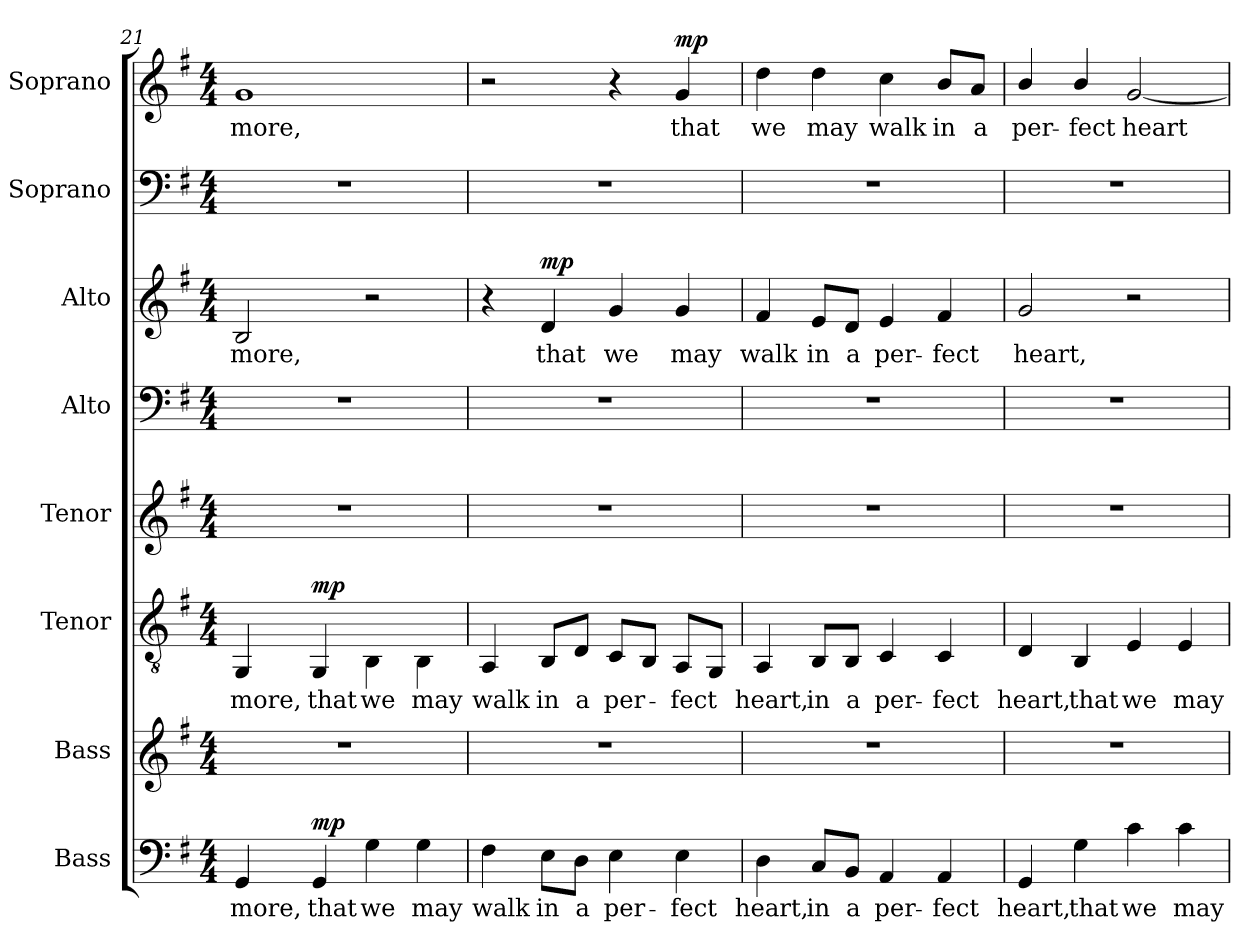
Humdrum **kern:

**kern	**text	**dynam	**kern	**kern	**text	**dynam	**kern	**kern	**kern	**text	**dynam	**kern	**kern	**text	**dynam
*part8	*part8	*part8	*part7	*part6	*part6	*part6	*part5	*part4	*part3	*part3	*part3	*part2	*part1	*part1	*part1
*staff8	*staff8	*staff8	*staff7	*staff6	*staff6	*staff6	*staff5	*staff4	*staff3	*staff3	*staff3	*staff2	*staff1	*staff1	*staff1
*I"Bass	*	*	*I"Bass	*I"Tenor	*	*	*I"Tenor	*I"Alto	*I"Alto	*	*	*I"Soprano	*I"Soprano	*	*
*I'bass	*	*	*I'bass	*I'tenor	*	*	*I'tenor	*I'alto	*I'alto	*	*	*I'soprano	*I'soprano	*	*
*clefF4	*	*	*clefG2	*clefGv2	*	*	*clefG2	*clefF4	*clefG2	*	*	*clefF4	*clefG2	*	*
*k[f#]	*	*	*k[f#]	*k[f#]	*	*	*k[f#]	*k[f#]	*k[f#]	*	*	*k[f#]	*k[f#]	*	*
*G:	*	*	*G:	*G:	*	*	*G:	*G:	*G:	*	*	*G:	*G:	*	*
*M4/4	*	*	*M4/4	*M4/4	*	*	*M4/4	*M4/4	*M4/4	*	*	*M4/4	*M4/4	*	*
=21	=21	=21	=21	=21	=21	=21	=21	=21	=21	=21	=21	=21	=21	=21	=21
!	!LO:LY:b:color=#000000	!	!	!	!	!	!	!	!	!	!	!	!	!	!
!	!	!	!	!	!LO:LY:b:color=#000000	!	!	!	!	!	!	!	!	!	!
!	!	!	!	!	!	!	!	!	!	!LO:LY:b:color=#000000	!	!	!	!	!
!	!	!	!	!	!	!	!	!	!	!	!	!	!	!LO:LY:b:color=#000000	!
4GGi/	-more,	.	1r	4GGi/	-more,	.	1r	1r	2Bi/	-more,	.	1r	1gi	-more,	.
!	!LO:LY:b:color=#000000	!	!	!	!	!	!	!	!	!	!	!	!	!	!
!	!	!	!	!	!LO:LY:b:color=#000000	!	!	!	!	!	!	!	!	!	!
4GGi/	that	mp	.	4GGi/	that	mp	.	.	.	.	.	.	.	.	.
!	!LO:LY:b:color=#000000	!	!	!	!	!	!	!	!	!	!	!	!	!	!
!	!	!	!	!	!LO:LY:b:color=#000000	!	!	!	!	!	!	!	!	!	!
4Gi\	we	.	.	4BBi\	we	.	.	.	2r	.	.	.	.	.	.
!	!LO:LY:b:color=#000000	!	!	!	!	!	!	!	!	!	!	!	!	!	!
!	!	!	!	!	!LO:LY:b:color=#000000	!	!	!	!	!	!	!	!	!	!
4Gi\	may	.	.	4BBi\	may	.	.	.	.	.	.	.	.	.	.
=22	=22	=22	=22	=22	=22	=22	=22	=22	=22	=22	=22	=22	=22	=22	=22
!	!LO:LY:b:color=#000000	!	!	!	!	!	!	!	!	!	!	!	!	!	!
!	!	!	!	!	!LO:LY:b:color=#000000	!	!	!	!	!	!	!	!	!	!
4F#i\	walk	.	1r	4AAi/	walk	.	1r	1r	4r	.	.	1r	2r	.	.
!	!LO:LY:b:color=#000000	!	!	!	!	!	!	!	!	!	!	!	!	!	!
!	!	!	!	!	!LO:LY:b:color=#000000	!	!	!	!	!	!	!	!	!	!
!	!	!	!	!	!	!	!	!	!	!LO:LY:b:color=#000000	!	!	!	!	!
8Ei\L	in	.	.	8BBi/L	in	.	.	.	4di/	that	mp	.	.	.	.
!	!LO:LY:b:color=#000000	!	!	!	!	!	!	!	!	!	!	!	!	!	!
!	!	!	!	!	!LO:LY:b:color=#000000	!	!	!	!	!	!	!	!	!	!
8Di\J	a	.	.	8Di/J	a	.	.	.	.	.	.	.	.	.	.
!	!LO:LY:b:color=#000000	!	!	!	!	!	!	!	!	!	!	!	!	!	!
!	!	!	!	!	!LO:LY:b:color=#000000	!	!	!	!	!	!	!	!	!	!
!	!	!	!	!	!	!	!	!	!	!LO:LY:b:color=#000000	!	!	!	!	!
4Ei\	per-	.	.	8Ci/L	per-	.	.	.	4gi/	we	.	.	4r	.	.
.	.	.	.	8BBi/J	.	.	.	.	.	.	.	.	.	.	.
!	!LO:LY:b:color=#000000	!	!	!	!	!	!	!	!	!	!	!	!	!	!
!	!	!	!	!	!LO:LY:b:color=#000000	!	!	!	!	!	!	!	!	!	!
!	!	!	!	!	!	!	!	!	!	!LO:LY:b:color=#000000	!	!	!	!	!
!	!	!	!	!	!	!	!	!	!	!	!	!	!	!LO:LY:b:color=#000000	!
4Ei\	-fect	.	.	8AAi/L	-fect	.	.	.	4gi/	may	.	.	4gi/	that	mp
.	.	.	.	8GGi/J	.	.	.	.	.	.	.	.	.	.	.
!!LO:LB:g=z
=23	=23	=23	=23	=23	=23	=23	=23	=23	=23	=23	=23	=23	=23	=23	=23
!	!LO:LY:b:color=#000000	!	!	!	!	!	!	!	!	!	!	!	!	!	!
!	!	!	!	!	!LO:LY:b:color=#000000	!	!	!	!	!	!	!	!	!	!
!	!	!	!	!	!	!	!	!	!	!LO:LY:b:color=#000000	!	!	!	!	!
!	!	!	!	!	!	!	!	!	!	!	!	!	!	!LO:LY:b:color=#000000	!
4Di\	heart,	.	1r	4AAi/	heart,	.	1r	1r	4f#i/	walk	.	1r	4ddi\	we	.
!	!LO:LY:b:color=#000000	!	!	!	!	!	!	!	!	!	!	!	!	!	!
!	!	!	!	!	!LO:LY:b:color=#000000	!	!	!	!	!	!	!	!	!	!
!	!	!	!	!	!	!	!	!	!	!LO:LY:b:color=#000000	!	!	!	!	!
!	!	!	!	!	!	!	!	!	!	!	!	!	!	!LO:LY:b:color=#000000	!
8Ci/L	in	.	.	8BBi/L	in	.	.	.	8ei/L	in	.	.	4ddi\	may	.
!	!LO:LY:b:color=#000000	!	!	!	!	!	!	!	!	!	!	!	!	!	!
!	!	!	!	!	!LO:LY:b:color=#000000	!	!	!	!	!	!	!	!	!	!
!	!	!	!	!	!	!	!	!	!	!LO:LY:b:color=#000000	!	!	!	!	!
8BBi/J	a	.	.	8BBi/J	a	.	.	.	8di/J	a	.	.	.	.	.
!	!LO:LY:b:color=#000000	!	!	!	!	!	!	!	!	!	!	!	!	!	!
!	!	!	!	!	!LO:LY:b:color=#000000	!	!	!	!	!	!	!	!	!	!
!	!	!	!	!	!	!	!	!	!	!LO:LY:b:color=#000000	!	!	!	!	!
!	!	!	!	!	!	!	!	!	!	!	!	!	!	!LO:LY:b:color=#000000	!
4AAi/	per-	.	.	4Ci/	per-	.	.	.	4ei/	per-	.	.	4cci\	walk	.
!	!LO:LY:b:color=#000000	!	!	!	!	!	!	!	!	!	!	!	!	!	!
!	!	!	!	!	!LO:LY:b:color=#000000	!	!	!	!	!	!	!	!	!	!
!	!	!	!	!	!	!	!	!	!	!LO:LY:b:color=#000000	!	!	!	!	!
!	!	!	!	!	!	!	!	!	!	!	!	!	!	!LO:LY:b:color=#000000	!
4AAi/	-fect	.	.	4Ci/	-fect	.	.	.	4f#i/	-fect	.	.	8bi/L	in	.
!	!	!	!	!	!	!	!	!	!	!	!	!	!	!LO:LY:b:color=#000000	!
.	.	.	.	.	.	.	.	.	.	.	.	.	8ai/J	a	.
=24	=24	=24	=24	=24	=24	=24	=24	=24	=24	=24	=24	=24	=24	=24	=24
!	!LO:LY:b:color=#000000	!	!	!	!	!	!	!	!	!	!	!	!	!	!
!	!	!	!	!	!LO:LY:b:color=#000000	!	!	!	!	!	!	!	!	!	!
!	!	!	!	!	!	!	!	!	!	!LO:LY:b:color=#000000	!	!	!	!	!
!	!	!	!	!	!	!	!	!	!	!	!	!	!	!LO:LY:b:color=#000000	!
4GGi/	heart,	.	1r	4Di/	heart,	.	1r	1r	2gi/	heart,	.	1r	4bi/	per-	.
!	!LO:LY:b:color=#000000	!	!	!	!	!	!	!	!	!	!	!	!	!	!
!	!	!	!	!	!LO:LY:b:color=#000000	!	!	!	!	!	!	!	!	!	!
!	!	!	!	!	!	!	!	!	!	!	!	!	!	!LO:LY:b:color=#000000	!
4Gi\	that	.	.	4BBi/	that	.	.	.	.	.	.	.	4bi/	-fect	.
!	!LO:LY:b:color=#000000	!	!	!	!	!	!	!	!	!	!	!	!	!	!
!	!	!	!	!	!LO:LY:b:color=#000000	!	!	!	!	!	!	!	!	!	!
!	!	!	!	!	!	!	!	!	!	!	!	!	!	!LO:LY:b:color=#000000	!
4ci\	we	.	.	4Ei/	we	.	.	.	2r	.	.	.	[2gi/	heart	.
!	!LO:LY:b:color=#000000	!	!	!	!	!	!	!	!	!	!	!	!	!	!
!	!	!	!	!	!LO:LY:b:color=#000000	!	!	!	!	!	!	!	!	!	!
4ci\	may	.	.	4Ei/	may	.	.	.	.	.	.	.	.	.	.
=	=	=	=	=	=	=	=	=	=	=	=	=	=	=	=
*-	*-	*-	*-	*-	*-	*-	*-	*-	*-	*-	*-	*-	*-	*-	*-
